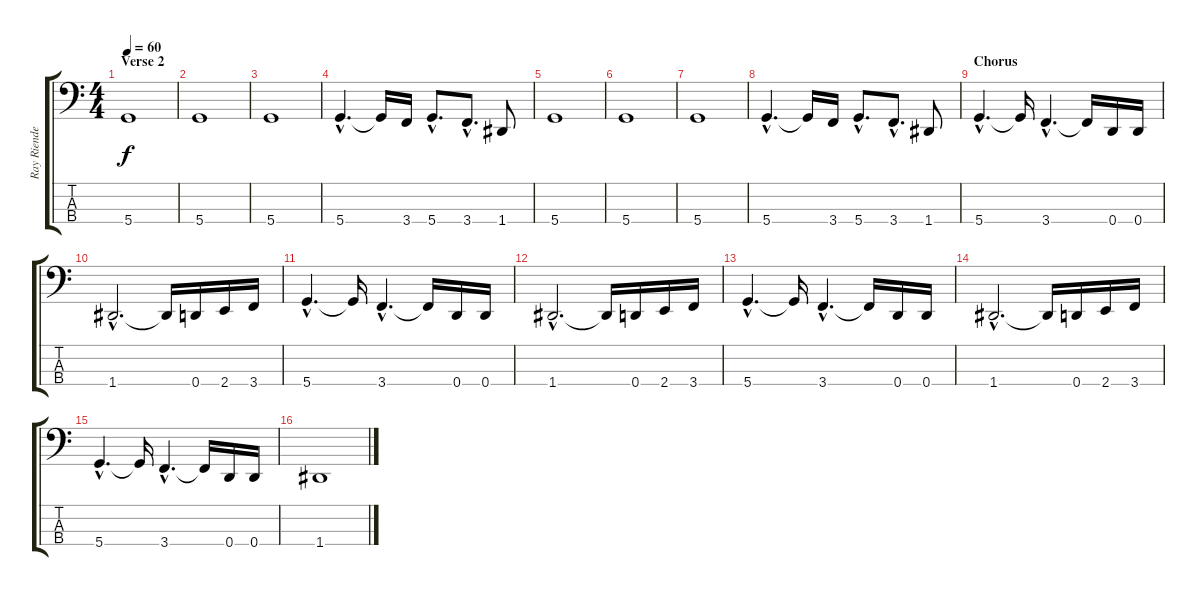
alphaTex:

\track ("Ray Riendeau" "Ray Riende") {instrument electricbassfinger}
\staff {score tabs}
\tuning (G2 D2 A1 D1) {hide}
\ts (4 4)
\section ("" "Verse 2")
\tempo 60
\clef f4
\ks c
5.4.1{dy f} |
5.4.1 |
5.4.1 |
5.4{hac}.4{d} 5.4{t}.16 3.4.16 5.4{hac}.8{d} 3.4{hac}.8{d} 1.4.8 |
5.4.1 |
5.4.1 |
5.4.1 |
5.4{hac}.4{d} 5.4{t}.16 3.4.16 5.4{hac}.8{d} 3.4{hac}.8{d} 1.4.8 |
\section ("" "Chorus")
5.4{hac}.4{d} 5.4{t}.16 3.4{hac}.4{d} 3.4{t}.16 0.4.16 0.4.16 |
1.4{hac}.2{d} 1.4{t}.16 0.4.16 2.4.16 3.4.16 |
5.4{hac}.4{d} 5.4{t}.16 3.4{hac}.4{d} 3.4{t}.16 0.4.16 0.4.16 |
1.4{hac}.2{d} 1.4{t}.16 0.4.16 2.4.16 3.4.16 |
5.4{hac}.4{d} 5.4{t}.16 3.4{hac}.4{d} 3.4{t}.16 0.4.16 0.4.16 |
1.4{hac}.2{d} 1.4{t}.16 0.4.16 2.4.16 3.4.16 |
5.4{hac}.4{d} 5.4{t}.16 3.4{hac}.4{d} 3.4{t}.16 0.4.16 0.4.16 |
1.4.1
